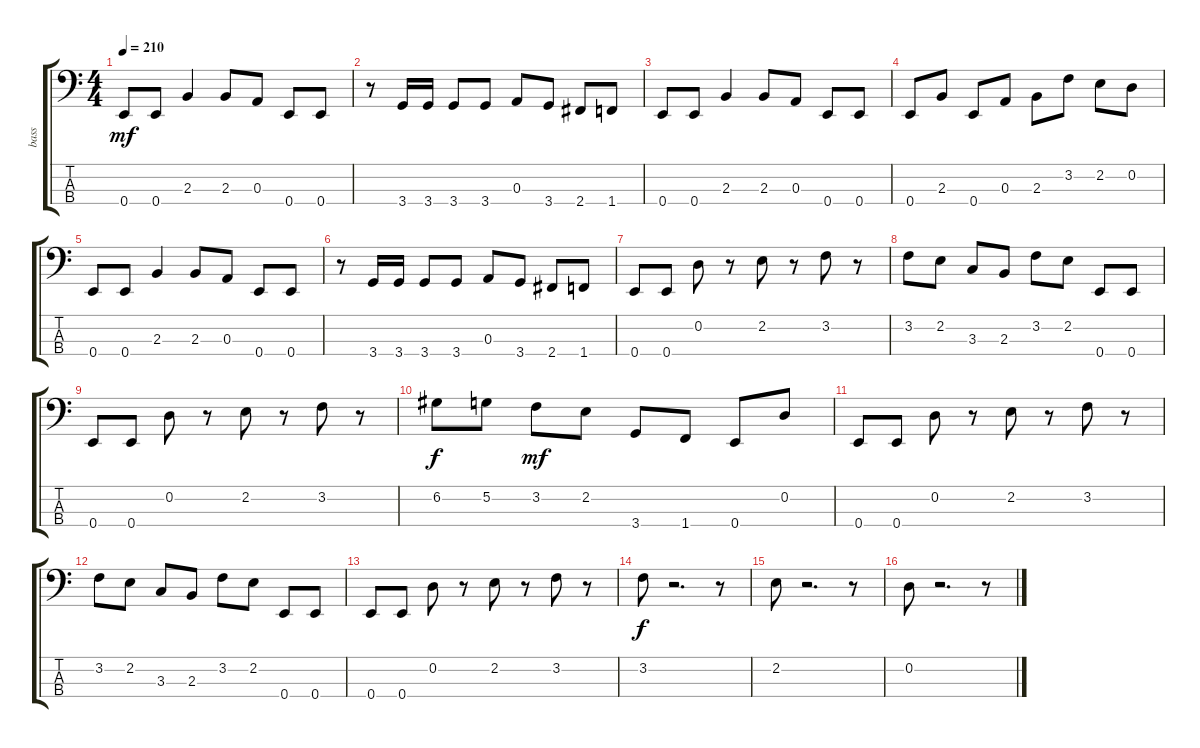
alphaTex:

\track ("bass" "bass") {instrument electricbassfinger}
\staff {score tabs}
\tuning (G2 D2 A1 E1) {hide}
\ts (4 4)
\tempo 210
\clef f4
\ks c
0.4.8{dy mf} 0.4.8 2.3.4 2.3.8 0.3.8 0.4.8 0.4.8 |
r.8 3.4.16 3.4.16 3.4.8 3.4.8 0.3.8 3.4.8 2.4.8 1.4.8 |
0.4.8 0.4.8 2.3.4 2.3.8 0.3.8 0.4.8 0.4.8 |
0.4.8 2.3.8 0.4.8 0.3.8 2.3.8 3.2.8 2.2.8 0.2.8 |
0.4.8 0.4.8 2.3.4 2.3.8 0.3.8 0.4.8 0.4.8 |
r.8 3.4.16 3.4.16 3.4.8 3.4.8 0.3.8 3.4.8 2.4.8 1.4.8 |
0.4.8 0.4.8 0.2.8 r.8 2.2.8 r.8 3.2.8 r.8 |
3.2.8 2.2.8 3.3.8 2.3.8 3.2.8 2.2.8 0.4.8 0.4.8 |
0.4.8 0.4.8 0.2.8 r.8 2.2.8 r.8 3.2.8 r.8 |
6.2.8{dy f} 5.2.8 3.2.8{dy mf} 2.2.8 3.4.8 1.4.8 0.4.8 0.2.8 |
0.4.8 0.4.8 0.2.8 r.8 2.2.8 r.8 3.2.8 r.8 |
3.2.8 2.2.8 3.3.8 2.3.8 3.2.8 2.2.8 0.4.8 0.4.8 |
0.4.8 0.4.8 0.2.8 r.8 2.2.8 r.8 3.2.8 r.8 |
3.2.8{dy f} r.2{d} r.8 |
2.2.8 r.2{d} r.8 |
0.2.8 r.2{d} r.8
